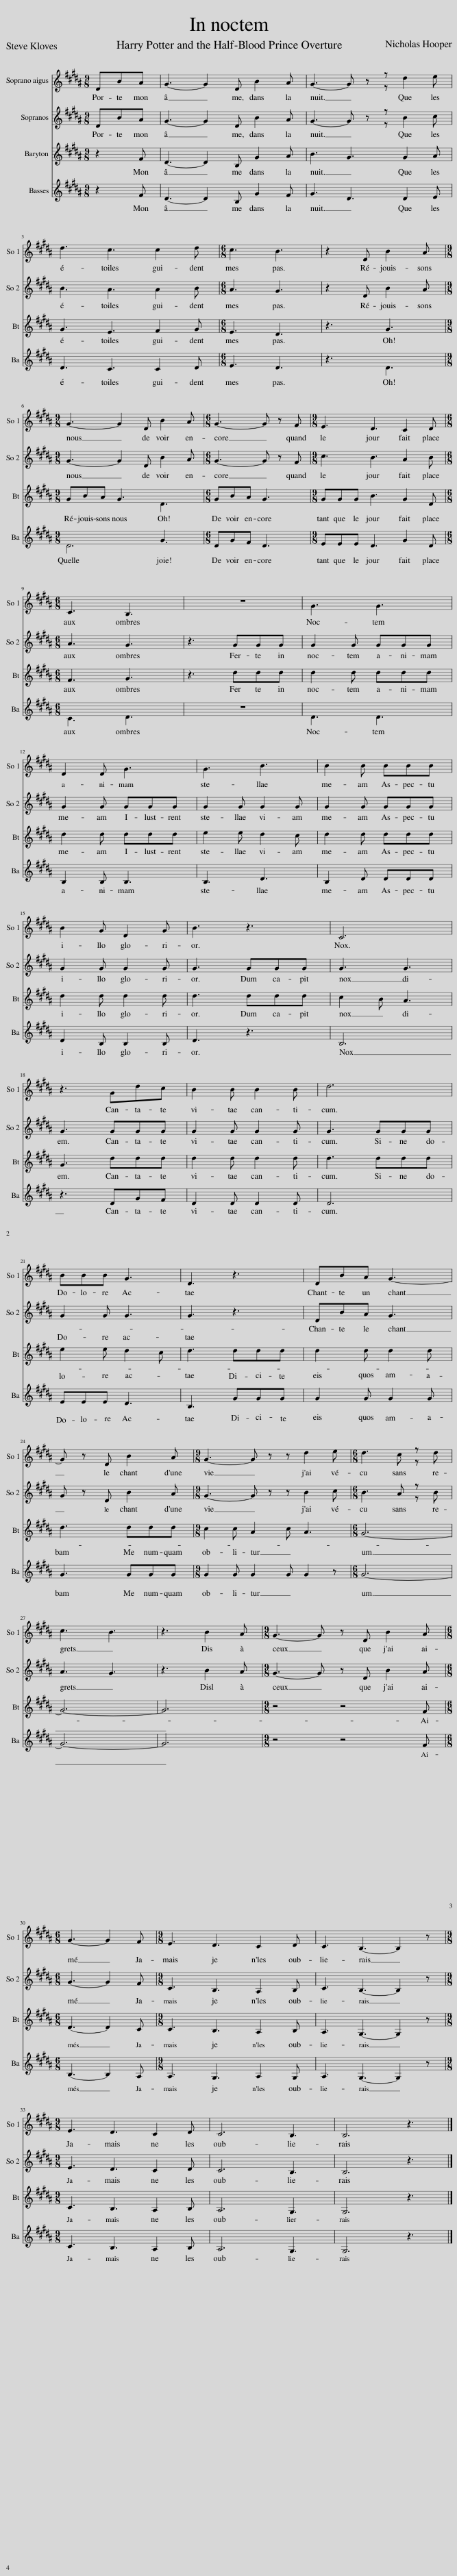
X:1
%%score 1 ( 2 3 ) 4 ( 5 6 )
L:1/8
M:9/8
I:linebreak $
K:B
V:1 treble
V:2 treble
V:3 treble
V:4 treble
V:5 treble
V:6 treble
V:1
 DBA | G3- G2 D B2 A | G3- G z z d2 e |$ d3 c3 c2 d |[M:6/8] c3 B3 | %5
 z2 D B2 A |$[M:9/8] G3- G2 D B2 A |[M:6/8] G3- G z F |[M:9/8] E3 D3 C2 D |$[M:6/8] C3 B,3 | %10
 z6 | G3 G3 |$ D2 D G3 | G3 B3 | B2 B BBB |$ %15
 B2 G D2 G | B3 z3 | C6 |$ z3 Gdc | B2 B B2 B | %20
 d6 |$ BBB G3 | D3 z3 | DBA G3- |$ G z D B2 A | %25
[M:9/8] G3- G z z d2 e |[M:6/8] d3 c z d |$ c3 B3 | z3 B2 A |[M:9/8] G3- G z D B2 A |$ %30
[M:6/8] G3- G2 F |[M:9/8] E3 D3 C2 D | C3 B,3- B,2 z |$[M:9/8] E3 D3 C2 D | C6 B,3 | %35
 B,6 z3 |] %36
V:2
 DBA | G3- G2 D B2 A | G3- G z z x2 x |$ x3 x3 x2 x |[M:6/8] A3 G3 | %5
 z2 D B2 A |$[M:9/8] G3- G2 D B2 A |[M:6/8] G3- G z F |[M:9/8] c3 B3 A2 B |$[M:6/8] A3 G3 | %10
 z3 GGG | G2 G GGG |$ G2 G GGG | G2 G G2 G | G2 G GGG |$ %15
 G2 G G2 G | G3 GGG | G3 G3 |$ G3 GGG | G2 G G2 G | %20
 G3 GGG |$ G2 G G3 | G3 z3 | DBA G3 |$ G z D B2 A | %25
[M:9/8] G3- G z z B2 c |[M:6/8] B3 A z B |$ A3 G3 | z3 B2 A |[M:9/8] G3- G z D B2 A |$ %30
[M:6/8] G3- G2 F |[M:9/8] C3 B,3 A,2 B, | C3 B,3- B,2 z |$[M:9/8] E3 D3 C2 D | C6 B,3 | %35
 B,6 z3 |] %36
V:3
 x3 | x9 | x5 z B2 c |$ B3 A3 A2 B |[M:6/8] x6 | %5
 x6 |$[M:9/8] x9 |[M:6/8] x6 |[M:9/8] x9 |$[M:6/8] x6 | %10
 x6 | x6 |$ x6 | x6 | x6 |$ %15
 x6 | x6 | x6 |$ x6 | x6 | %20
 x6 |$ x6 | x6 | x6 |$ x6 | %25
[M:9/8] x9 |[M:6/8] x4 z x |$ x6 | x6 |[M:9/8] x9 |$ %30
[M:6/8] x6 |[M:9/8] x9 | x9 |$[M:9/8] x9 | x9 | %35
 x9 |] %36
V:4
 z2 F | D3- D2 B, G2 A | B3 G3 G2 A |$ G3 E3 F2 G |[M:6/8] E3 D3 | %5
 z3 G3 |$[M:9/8] GBA G3 D3 |[M:6/8] GBA G3 |[M:9/8] GGG B3 G2 D |$[M:6/8] F3 G3 | %10
 z3 ddd | d2 d ddd |$ d2 d ddd | e2 e d2 c | d2 d ddd |$ %15
 d2 d d2 d | d3 ddd | c2 B A3 |$ G3 ddd | d2 d d2 d | %20
 d3 ddd |$ e2 e d2 c | d3 ddd | d2 d d2 d |$ d3 ddd | %25
[M:9/8] c2 c A2 c A3 |[M:6/8] G6- |$ G6- | G6 |[M:9/8] z4 z4 F |$ %30
[M:6/8] D3- D2 C |[M:9/8] C3 B,3 A,2 B, | A,3 G,3- G,2 z |$[M:9/8] C3 B,3 A,2 B, | A,6 G,3 | %35
 G,6 z3 |] %36
V:5
 z2 F | D3- D2 B, G2 F | G3 D3 D2 E |$ D3 C3 C2 D |[M:6/8] E3 D3 | %5
 z3 D3 |$[M:9/8] D6 x3 |[M:6/8] DGF D3 |[M:9/8] EEE D3 G2 D |$[M:6/8] x3 x3 | %10
 z6 | D3 D3 |$ B,2 B, B,3 | B,3 D3 | B,2 D DDD |$ %15
 D2 B, B,2 B, | D3 z3 | B,6 |$ z3 DGF | D2 D D2 D | %20
 D6 |$ EEE D3 | B,3 GGG | G2 G G2 G |$ G3 GGG | %25
[M:9/8] G2 G G2 G G2 z |[M:6/8] G6- |$ G6- | G6 |[M:9/8] z4 z4 F |$ %30
[M:6/8] B,3- B,2 A, |[M:9/8] A,3 G,3 A,2 G, | A,3 G,3- G,2 z |$[M:9/8] C3 B,3 A,2 B, | A,6 G,3 | %35
 G,6 z3 |] %36
V:6
 x3 | x9 | x9 |$ x9 |[M:6/8] x6 | %5
 x6 |$[M:9/8] x6 G3 |[M:6/8] x6 |[M:9/8] x9 |$[M:6/8] C3 D3 | %10
 x6 | x6 |$ x6 | x6 | x6 |$ %15
 x6 | x6 | x6 |$ x6 | x6 | %20
 x6 |$ x6 | x6 | x6 |$ x6 | %25
[M:9/8] x9 |[M:6/8] x6 |$ x6 | x6 |[M:9/8] x9 |$ %30
[M:6/8] x6 |[M:9/8] x9 | x9 |$[M:9/8] x9 | x9 | %35
 x9 |] %36
